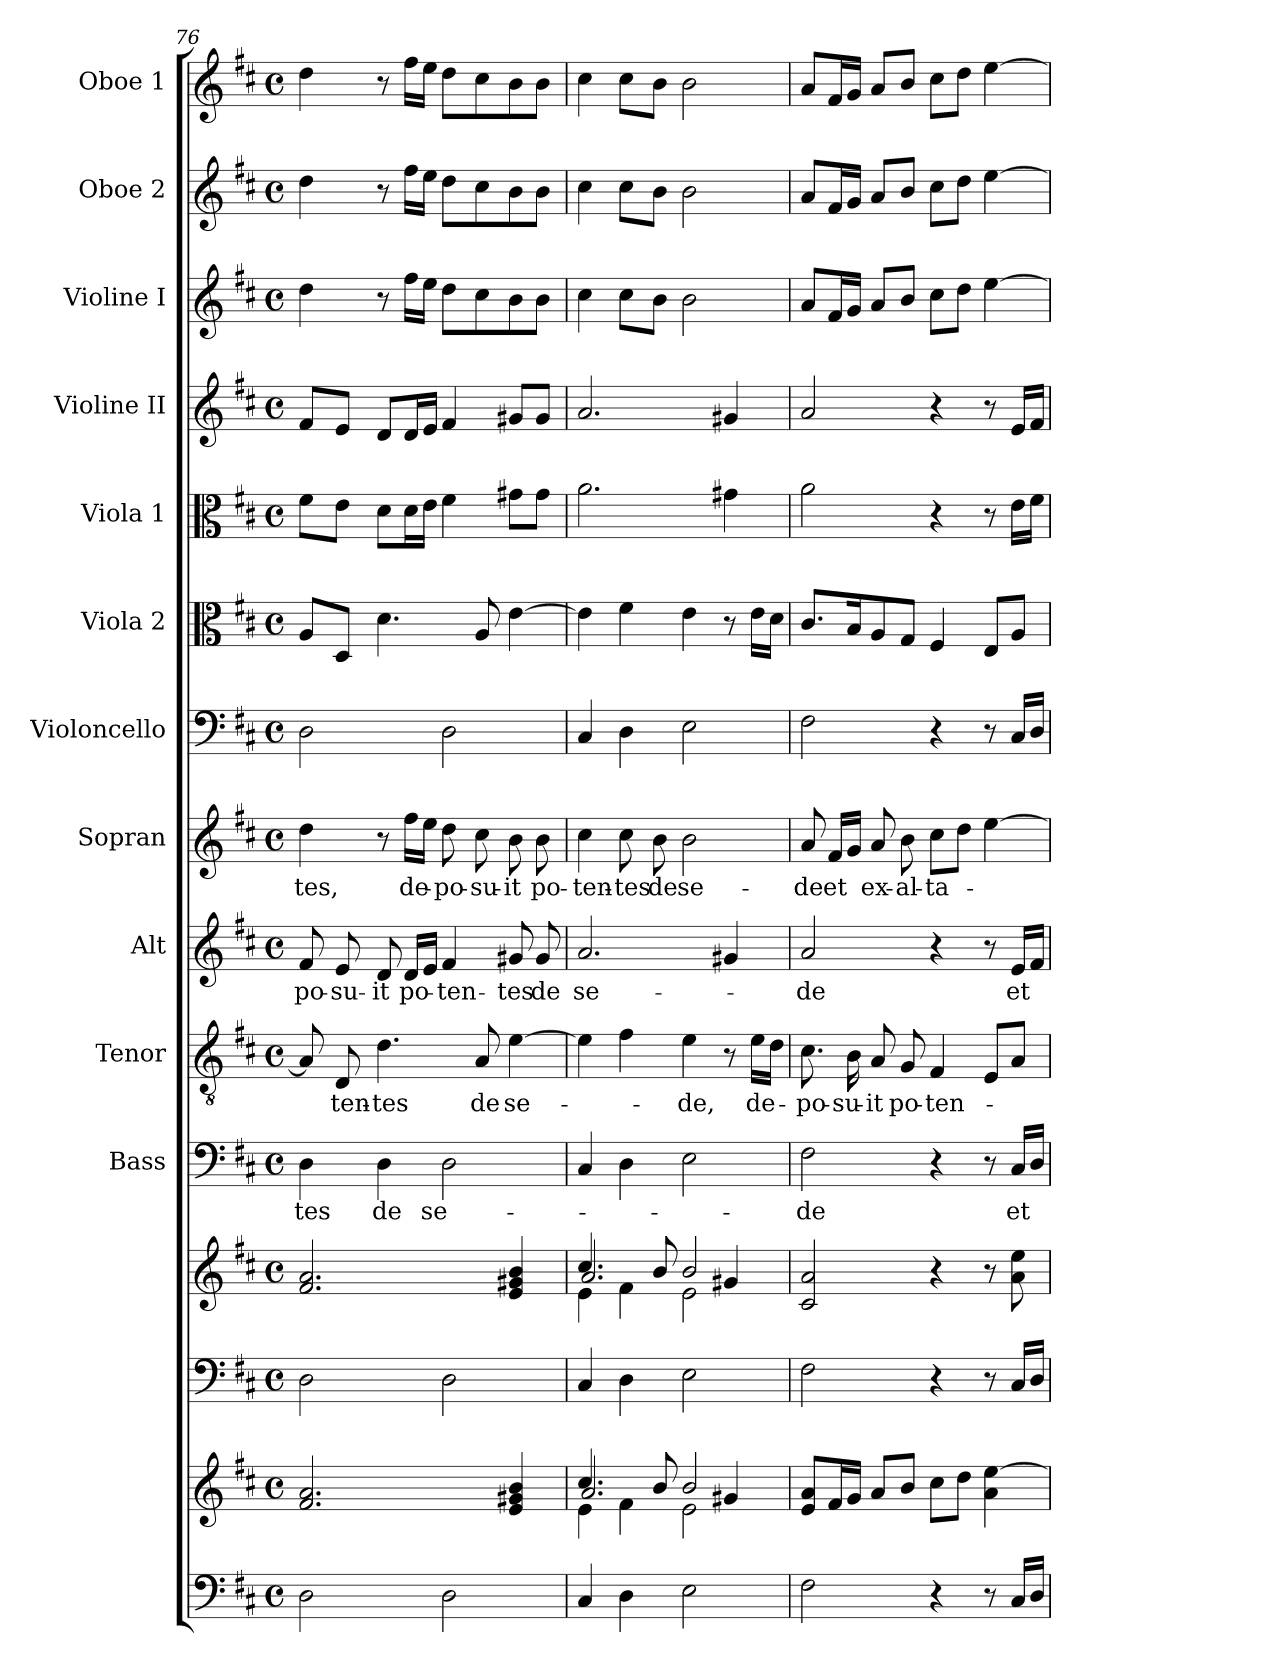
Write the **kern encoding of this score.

**kern	**kern	**kern	**kern	**kern	**text	**kern	**text	**kern	**text	**kern	**text	**kern	**kern	**kern	**kern	**kern	**kern	**kern
*part13	*part13	*part12	*part12	*part11	*part11	*part10	*part10	*part9	*part9	*part8	*part8	*part7	*part6	*part5	*part4	*part3	*part2	*part1
*staff15	*staff14	*staff13	*staff12	*staff11	*staff11	*staff10	*staff10	*staff9	*staff9	*staff8	*staff8	*staff7	*staff6	*staff5	*staff4	*staff3	*staff2	*staff1
*	*	*	*	*I"Bass	*	*I"Tenor	*	*I"Alt	*	*I"Sopran	*	*I"Violoncello	*I"Viola 2	*I"Viola 1	*I"Violine II	*I"Violine I	*I"Oboe 2	*I"Oboe 1
*	*	*	*	*I'B.	*	*I'T.	*	*I'A.	*	*I'S.	*	*I'Vc.	*I'Vla. 2	*I'Vla. 1	*I'Vl. II	*I'Vl. I	*I'Ob. 2	*I'Ob. 1
*clefF4	*clefG2	*clefF4	*clefG2	*clefF4	*	*clefGv2	*	*clefG2	*	*clefG2	*	*clefF4	*clefC3	*clefC3	*clefG2	*clefG2	*clefG2	*clefG2
*	*	*	*	*	*	*	*	*	*	*	*	*ITrd7c12	*	*	*	*	*	*
*k[f#c#]	*k[f#c#]	*k[f#c#]	*k[f#c#]	*k[f#c#]	*	*k[f#c#]	*	*k[f#c#]	*	*k[f#c#]	*	*k[f#c#]	*k[f#c#]	*k[f#c#]	*k[f#c#]	*k[f#c#]	*k[f#c#]	*k[f#c#]
*D:	*D:	*D:	*D:	*D:	*	*D:	*	*D:	*	*D:	*	*D:	*D:	*D:	*D:	*D:	*D:	*D:
*M4/4	*M4/4	*M4/4	*M4/4	*M4/4	*	*M4/4	*	*M4/4	*	*M4/4	*	*M4/4	*M4/4	*M4/4	*M4/4	*M4/4	*M4/4	*M4/4
*met(c)	*met(c)	*met(c)	*met(c)	*met(c)	*	*met(c)	*	*met(c)	*	*met(c)	*	*met(c)	*met(c)	*met(c)	*met(c)	*met(c)	*met(c)	*met(c)
=76	=76	=76	=76	=76	=76	=76	=76	=76	=76	=76	=76	=76	=76	=76	=76	=76	=76	=76
!	!	!	!	!	!LO:LY:b	!	!	!	!LO:LY:b	!	!LO:LY:b	!	!	!	!	!	!	!
2D\	2.f#/ 2.a/	2D\	2.f#/ 2.a/	4D\	-tes	8A/]	.	8f#/	-po-	4dd\	-tes,	2DD\	8A/L	8f#\L	8f#/L	4dd\	4dd\	4dd\
!	!	!	!	!	!	!	!LO:LY:b	!	!LO:LY:b	!	!	!	!	!	!	!	!	!
.	.	.	.	.	.	8D/	-ten-	8e/	-su-	.	.	.	8D/J	8e\J	8e/J	.	.	.
!	!	!	!	!	!LO:LY:b	!	!LO:LY:b	!	!LO:LY:b	!	!	!	!	!	!	!	!	!
.	.	.	.	4D\	de	4.d\	-tes	8d/	-it	8r	.	.	4.d\	8d\L	8d/L	8r	8r	8r
!	!	!	!	!	!	!	!	!	!LO:LY:b	!	!LO:LY:b	!	!	!	!	!	!	!
.	.	.	.	.	.	.	.	16d/LL	po-	16ff#\LL	de-	.	.	16d\L	16d/L	16ff#\LL	16ff#\LL	16ff#\LL
.	.	.	.	.	.	.	.	16e/JJ	.	16ee\JJ	.	.	.	16e\JJ	16e/JJ	16ee\JJ	16ee\JJ	16ee\JJ
!	!	!	!	!	!LO:LY:b	!	!	!	!LO:LY:b	!	!LO:LY:b	!	!	!	!	!	!	!
2D\	.	2D\	.	2D\	se-	.	.	4f#/	-ten-	8dd\	-po-	2DD\	.	4f#\	4f#/	8dd\L	8dd\L	8dd\L
!	!	!	!	!	!	!	!LO:LY:b	!	!	!	!LO:LY:b	!	!	!	!	!	!	!
.	.	.	.	.	.	8A/	de	.	.	8cc#\	-su-	.	8A/	.	.	8cc#\	8cc#\	8cc#\
!	!	!	!	!	!	!	!LO:LY:b	!	!LO:LY:b	!	!LO:LY:b	!	!	!	!	!	!	!
.	4e/ 4g#X/ 4b/	.	4e/ 4g#X/ 4b/	.	.	[4e\	se-	8g#X/	-tes	8b\	-it	.	[4e\	8g#X\L	8g#X/L	8b\	8b\	8b\
!	!	!	!	!	!	!	!	!	!LO:LY:b	!	!LO:LY:b	!	!	!	!	!	!	!
.	.	.	.	.	.	.	.	8g#/	de	8b\	po-	.	.	8g#\J	8g#/J	8b\J	8b\J	8b\J
=77	=77	=77	=77	=77	=77	=77	=77	=77	=77	=77	=77	=77	=77	=77	=77	=77	=77	=77
*	*^	*	*^	*	*	*	*	*	*	*	*	*	*	*	*	*	*	*
*	*	*^	*	*	*^	*	*	*	*	*	*	*	*	*	*	*	*	*	*	*
!	!	!	!	!	!	!	!	!	!	!	!	!	!LO:LY:b	!	!LO:LY:b	!	!	!	!	!	!	!
4C#/	4.cc#/	4e\	2.a/	4C#/	4.cc#/	4e\	2.a/	4C#/	.	4e\]	.	2.a/	se-	4cc#\	-ten-	4CC#/	4e\]	2.a\	2.a/	4cc#\	4cc#\	4cc#\
!	!	!	!	!	!	!	!	!	!	!	!	!	!	!	!LO:LY:b	!	!	!	!	!	!	!
4D\	.	4f#\	.	4D\	.	4f#\	.	4D\	.	4f#\	.	.	.	8cc#\	-tes	4DD\	4f#\	.	.	8cc#\L	8cc#\L	8cc#\L
!	!	!	!	!	!	!	!	!	!	!	!	!	!	!	!LO:LY:b	!	!	!	!	!	!	!
.	8b/	.	.	.	8b/	.	.	.	.	.	.	.	.	8b\	de	.	.	.	.	8b\J	8b\J	8b\J
!	!	!	!	!	!	!	!	!	!	!	!LO:LY:b	!	!	!	!LO:LY:b	!	!	!	!	!	!	!
2E\	2b/	2e\	.	2E\	2b/	2e\	.	2E\	.	4e\	-de,	.	.	2b\	se-	2EE\	4e\	.	.	2b\	2b\	2b\
.	.	.	4g#X/	.	.	.	4g#X/	.	.	8r	.	4g#X/	.	.	.	.	8r	4g#X\	4g#X/	.	.	.
!	!	!	!	!	!	!	!	!	!	!	!LO:LY:b	!	!	!	!	!	!	!	!	!	!	!
.	.	.	.	.	.	.	.	.	.	16e\LL	de-	.	.	.	.	.	16e\LL	.	.	.	.	.
.	.	.	.	.	.	.	.	.	.	16d\JJ	.	.	.	.	.	.	16d\JJ	.	.	.	.	.
*	*v	*v	*v	*	*v	*v	*v	*	*	*	*	*	*	*	*	*	*	*	*	*	*	*
=78	=78	=78	=78	=78	=78	=78	=78	=78	=78	=78	=78	=78	=78	=78	=78	=78	=78	=78
!	!	!	!	!	!LO:LY:b	!	!LO:LY:b	!	!LO:LY:b	!	!LO:LY:b	!	!	!	!	!	!	!
2F#\	8e/ 8a/L	2F#\	2c#/ 2a/	2F#\	-de	8.c#\	-po-	2a/	-de	8a/	-de	2FF#\	8.c#/L	2a\	2a/	8a/L	8a/L	8a/L
!	!	!	!	!	!	!	!	!	!	!	!LO:LY:b	!	!	!	!	!	!	!
.	16f#/L	.	.	.	.	.	.	.	.	16f#/LL	et	.	.	.	.	16f#/L	16f#/L	16f#/L
!	!	!	!	!	!	!	!LO:LY:b	!	!	!	!	!	!	!	!	!	!	!
.	16g/JJ	.	.	.	.	16B\	-su-	.	.	16g/JJ	.	.	16B/k	.	.	16g/JJ	16g/JJ	16g/JJ
!	!	!	!	!	!	!	!LO:LY:b	!	!	!	!LO:LY:b	!	!	!	!	!	!	!
.	8a/L	.	.	.	.	8A/	-it	.	.	8a/	ex-	.	8A/	.	.	8a/L	8a/L	8a/L
!	!	!	!	!	!	!	!LO:LY:b	!	!	!	!LO:LY:b	!	!	!	!	!	!	!
.	8b/J	.	.	.	.	8G/	po-	.	.	8b\	-al-	.	8G/J	.	.	8b/J	8b/J	8b/J
!	!	!	!	!	!	!	!LO:LY:b	!	!	!	!LO:LY:b	!	!	!	!	!	!	!
4r	8cc#\L	4r	4r	4r	.	4F#/	-ten-	4r	.	8cc#\L	-ta-	4r	4F#/	4r	4r	8cc#\L	8cc#\L	8cc#\L
.	8dd\J	.	.	.	.	.	.	.	.	8dd\J	.	.	.	.	.	8dd\J	8dd\J	8dd\J
8r	4a\ [4ee\	8r	8r	8r	.	8E/L	.	8r	.	[4ee\	.	8r	8E/L	8r	8r	[4ee\	[4ee\	[4ee\
!	!	!	!	!	!LO:LY:b	!	!	!	!LO:LY:b	!	!	!	!	!	!	!	!	!
16C#/LL	.	16C#/LL	8a\ 8ee\	16C#/LL	et	8A/J	.	16e/LL	et	.	.	16CC#/LL	8A/J	16e\LL	16e/LL	.	.	.
16D/JJ	.	16D/JJ	.	16D/JJ	.	.	.	16f#/JJ	.	.	.	16DD/JJ	.	16f#\JJ	16f#/JJ	.	.	.
=	=	=	=	=	=	=	=	=	=	=	=	=	=	=	=	=	=	=
*-	*-	*-	*-	*-	*-	*-	*-	*-	*-	*-	*-	*-	*-	*-	*-	*-	*-	*-
